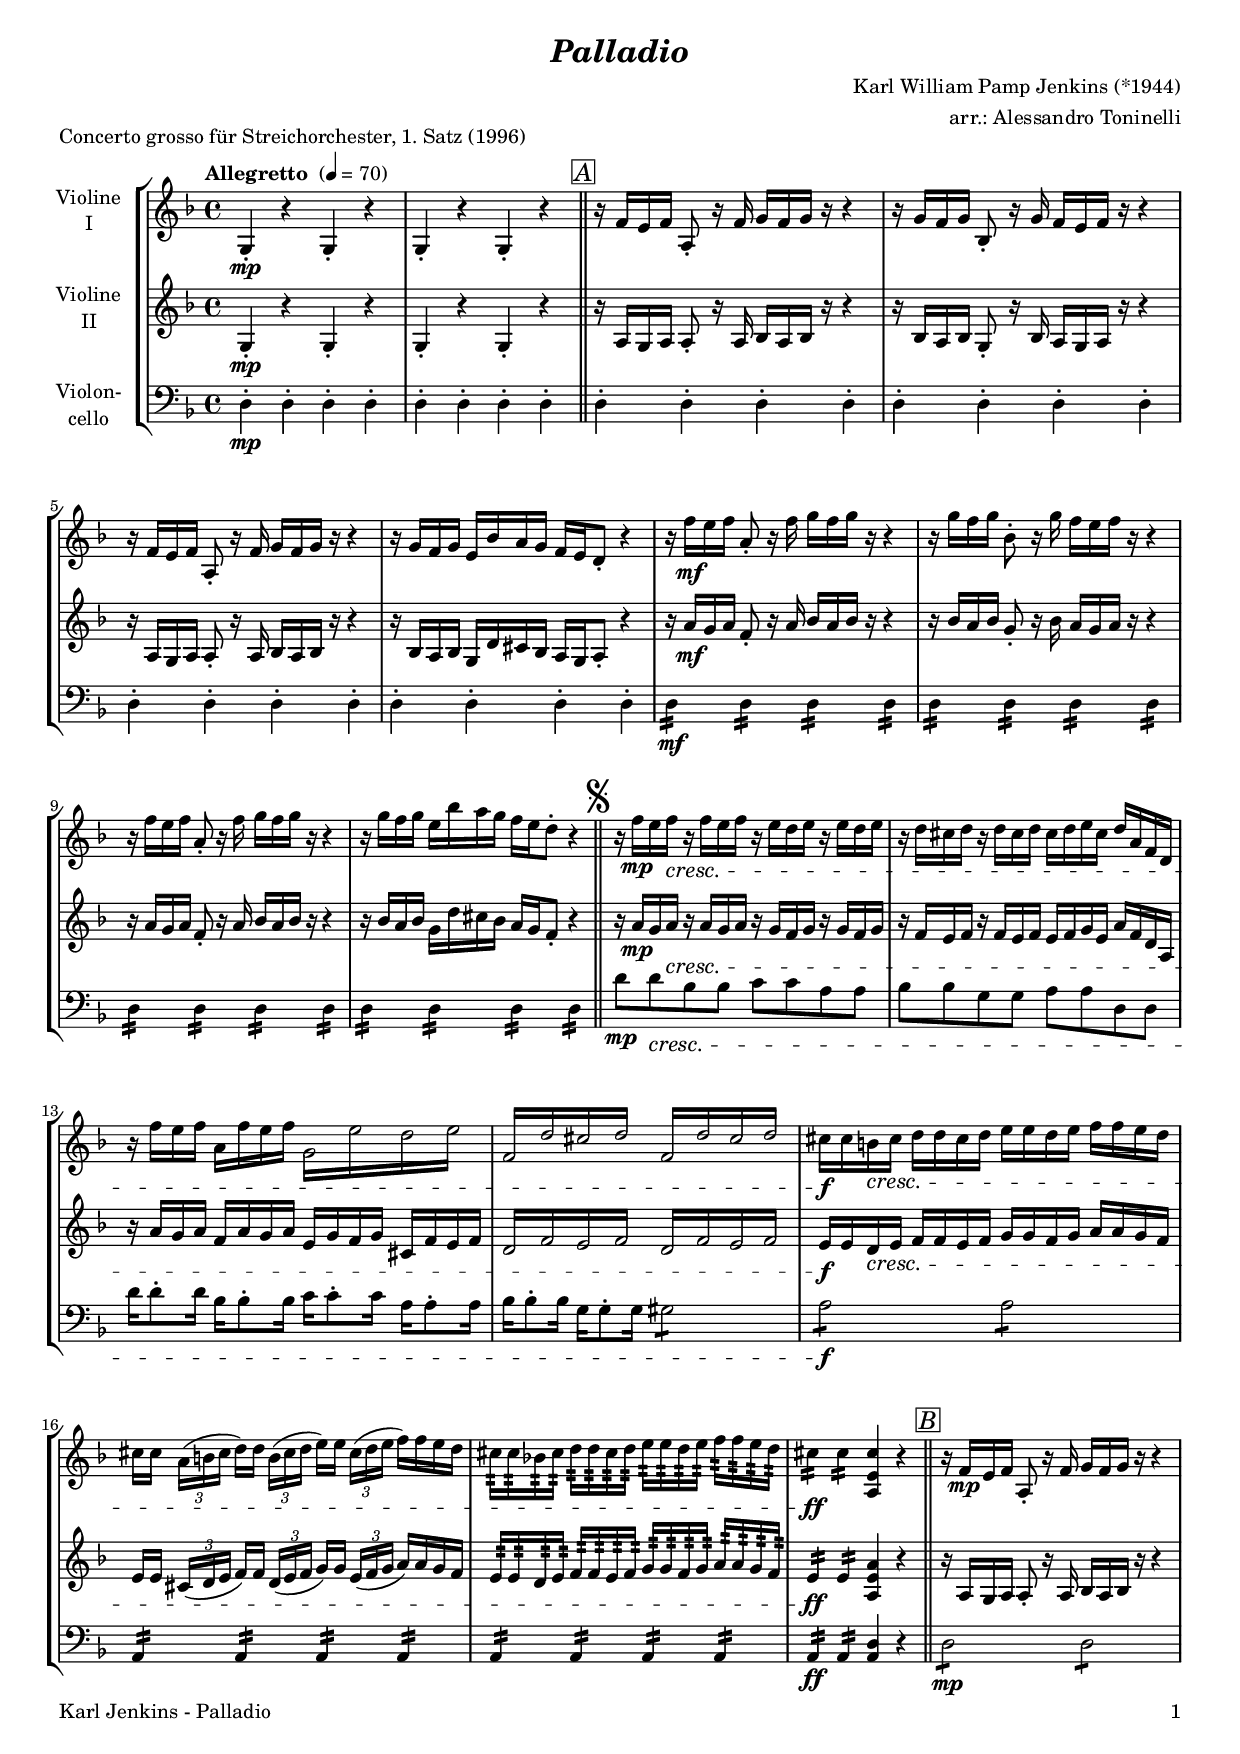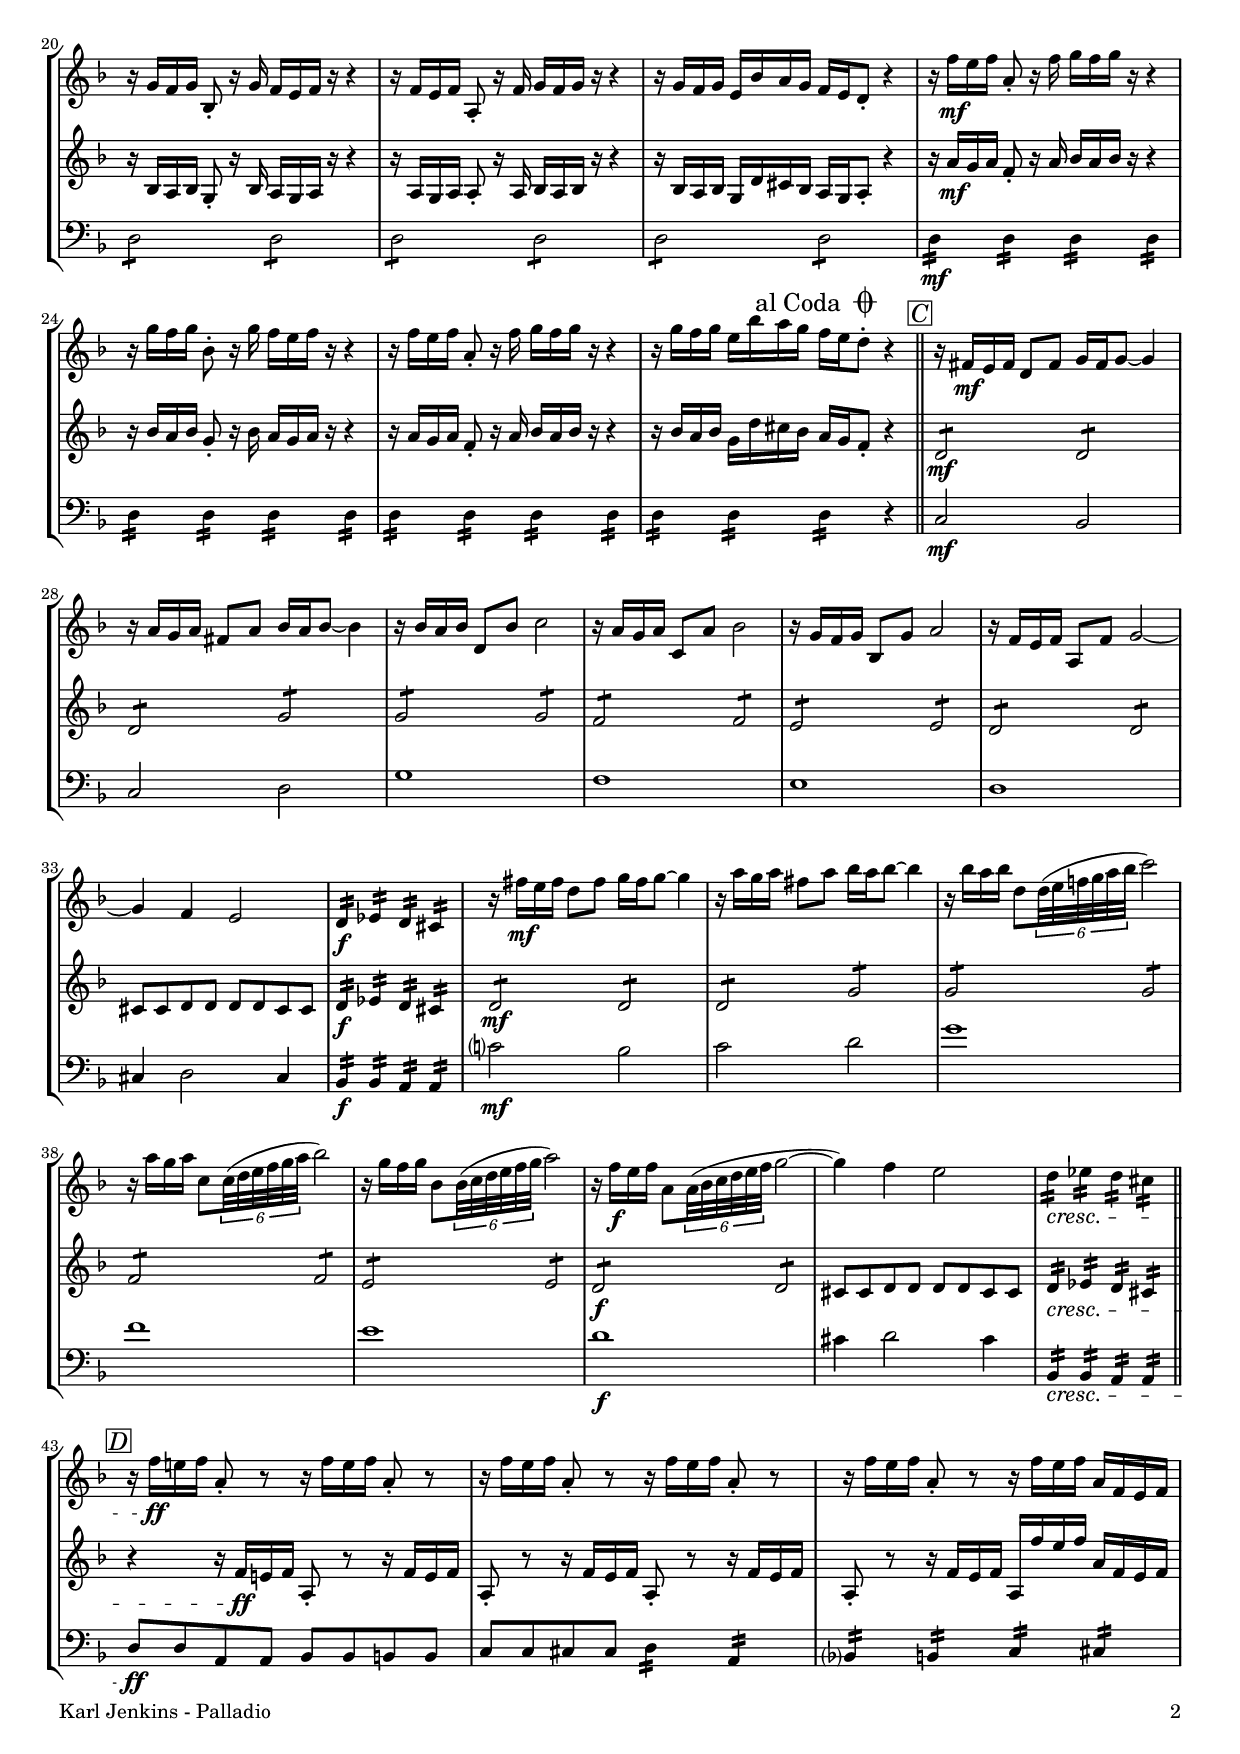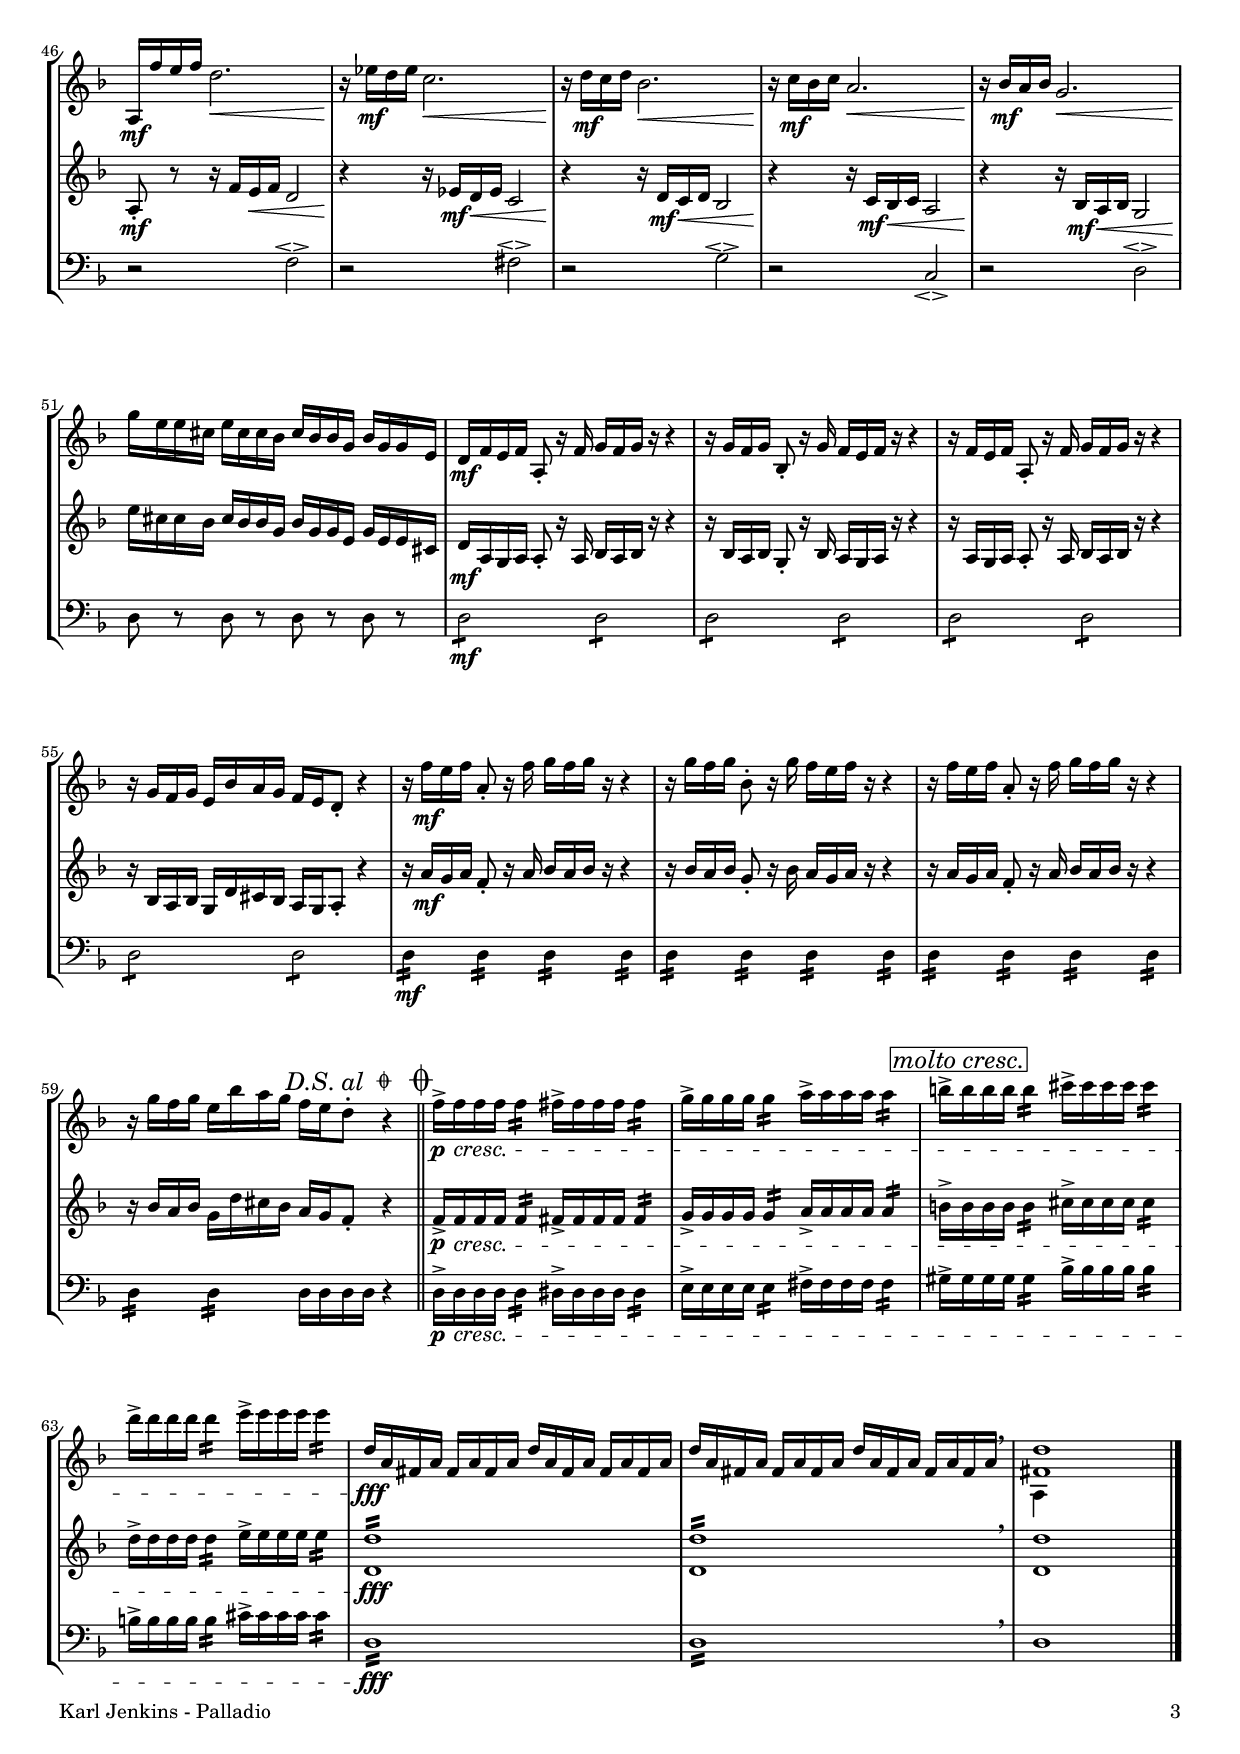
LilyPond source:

\version "2.20.2"
\include "deutsch.ly"

#(set-global-staff-size 17.25)

\header {
  title     = \markup \bold \italic "Palladio"
  composer  = "Karl William Pamp Jenkins (*1944)"
  arranger  = "arr.: Alessandro Toninelli"
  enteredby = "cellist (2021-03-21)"
  piece     = "Concerto grosso für Streichorchester, 1. Satz (1996)"
}


voiceconsts = {
  \key f \major
  \time 4/4
  \clef "treble"
%  \numericTimeSignature
  \compressEmptyMeasures
  % Set default beaming for all staves
%  \set Timing.beamExceptions = #'()
%  \set Timing.baseMoment     = #(ly:make-moment 1 4)
%  \set Timing.beatStructure  = #'(1 1 1)
  \tempo "Allegretto " 4=70
}

micl = "clarinet"
mifl = "flute"
miob = "oboe"
mifh = "french horn"
misx = "tenor sax"
mist = "string ensemble 1"
mivl = "violin"
miba = "cello"

boxa = { \bar "||" \mark \markup \box \italic "A" }
boxb = { \bar "||" \mark \markup \box \italic "B" }
boxc = { \bar "||" \mark \markup \box \italic "C" }
boxd = { \bar "||" \mark \markup \box \italic "D" }

dsac = \mark \markup {
  \italic "D.S. al "
  \tiny \raise #1
  \musicglyph #"scripts.coda"
}
gcod = \mark \markup \musicglyph "scripts.coda"
gseg = \mark \markup \musicglyph "scripts.segno"
mocr = \mark \markup \box \italic "molto cresc."
toco = \mark \markup { \lower #1 "al Coda " { \musicglyph #"scripts.coda"} }

va = \relative c' {
  \voiceconsts

  g4-.\mp r g-. r
  g-. r g-. r \boxa
  r16 f' e f a,8-. r16 f' g f g r r4

  r16 g f g b,8-. r16 g' f e f r r4
  r16 f e f a,8-. r16 f' g f g r r4

  r16 g f g e b' a g f e d8-. r4
  r16 f'\mf e f a,8-. r16 f' g f g r r4

  r16 g f g b,8-. r16 g' f e f r r4
  r16 f e f a,8-. r16 f' g f g r r4

  r16 g f g e b' a g f e d8-. r4 \bar "||" \gseg
  r16 f\mp e f\cresc r f e f r e d e r e d e

  r d cis d r d cis d cis d e cis d a f d
  r f' e f a, f' e f \repeat tremolo 2 { g, e' d e }

  \repeat tremolo 2 { f, d' cis d } \repeat tremolo 2 { f, d' cis d }
  cis\f cis h\cresc cis d d cis d e e d e f f e d

  cis cis \tuplet 3/2 8 { a([ h cis] } d) d \tuplet 3/2 8 { h([ cis d] } e) e \tuplet 3/2 8 { cis([ d e] } f) f e d

  \repeat tremolo 4 cis64 \repeat tremolo 4 cis \repeat tremolo 4 b! \repeat tremolo 4 cis \repeat tremolo 4 d \repeat tremolo 4 d \repeat tremolo 4 cis \repeat tremolo 4 d \repeat tremolo 4 e \repeat tremolo 4 e \repeat tremolo 4 d \repeat tremolo 4 e \repeat tremolo 4 f \repeat tremolo 4 f \repeat tremolo 4 e \repeat tremolo 4 d
  \repeat tremolo 4 cis16\ff \repeat tremolo 4 cis <a, e' cis'>4 r \boxb

  r16 f'\mp e f a,8-. r16 f' g f g r r4
  r16 g f g b,8-. r16 g' f e f r r4

  r16 f e f a,8-. r16 f' g f g r r4
  r16 g f g e b' a g f e d8-. r4

  r16 f'\mf e f a,8-. r16 f' g f g r r4
  r16 g f g b,8-. r16 g' f e f r r4

  r16 f e f a,8-. r16 f' g f g r r4
  r16 g f g e b' a g \toco f e d8-. r4 \boxc
  r16 fis,\mf e fis d8 fis g16 fis g8~ g4

  r16 a g a fis8 a b16 a b8~ b4
  r16 b a b d,8 b' c2
  r16 a g a c,8 a' b2

  r16 g f g b,8 g' a2
  r16 f e f a,8 f' g2~
  g4 f e2

  \repeat tremolo 4 d16\f \repeat tremolo 4 es \repeat tremolo 4 d \repeat tremolo 4 cis
  r fis'\mf e fis d8 fis g16 fis g8~ g4

  r16 a g a fis8 a b16 a b8~ b4
  r16 b a b d,8 \tuplet 6/4 8 { d32( e f! g a b } c2)

  r16 a g a c,8 \tuplet 6/4 8 { c32( d e f g a } b2)
  r16 g f g b,8 \tuplet 6/4 8 { b32( c d e f g } a2)
  
  r16 f\f e f a,8 \tuplet 6/4 8 { a32( b c d e f } g2~
  g4) f e2

  \repeat tremolo 4 d16\cresc \repeat tremolo 4 es \repeat tremolo 4 d \repeat tremolo 4 cis \boxd
  r f\ff e! f a,8-. r r16 f' e f a,8-. r

  r16 f' e f a,8-. r r16 f' e f a,8-. r
  r16 f' e f a,8-. r r16 f' e f a, f e f

  a,\mf f'' e f d2.\<
  r16\! es\mf d es c2.\<
  r16\! d\mf c d b2.\<

  r16\! c\mf b c a2.\<
  r16\! b\mf a b g2.\<
  g'16\! e e cis e cis cis b cis b b g b g g e

  d\mf f e f a,8-. r16 f' g f g r r4
  r16 g f g b,8-. r16 g' f e f r r4

  r16 f e f a,8-. r16 f' g f g r r4
  r16 g f g e b' a g f e d8-. r4

  r16 f'\mf e f a,8-. r16 f' g f g r r4
  r16 g f g b,8-. r16 g' f e f r r4

  r16 f e f a,8-. r16 f' g f g r r4
  r16 g f g e b' a g f e \dsac d8-. r4 \bar "||" \gcod

  f16->\p f\cresc f f \repeat tremolo 4 f fis-> fis fis fis \repeat tremolo 4 fis
  g-> g g g \repeat tremolo 4 g a-> a a a \repeat tremolo 4 a

  h-> \mocr h h h \repeat tremolo 4 h cis-> cis cis cis \repeat tremolo 4 cis

  d-> d d d \repeat tremolo 4 d e-> e e e \repeat tremolo 4 e
  d,\fff a fis a fis a fis a d a fis a fis a fis a

  d a fis a fis a fis a d a fis a fis a fis a \breathe
  << <fis d'>1 \\ { a,4 s2. } >> \bar "|."
%  <a, fis' d'>1\arpeggio \bar "|."
}

vb = \relative c' {
  \voiceconsts

  g4-.\mp r g-. r
  g-. r g-. r \boxa
  r16 a g a a8-. r16 a b a b r r4

  r16 b a b g8-. r16 b a g a r r4
  r16 a g a a8-. r16 a b a b r r4

  r16 b a b g d' cis b a g a8-. r4
  r16 a'\mf g a f8-. r16 a b a b r r4

  r16 b a b g8-. r16 b a g a r r4
  r16 a g a f8-. r16 a b a b r r4

  r16 b a b g d' cis b a g f8-. r4 \bar "||" \gseg
  r16 a\mp g a\cresc r a g a r g f g r g f g

  r f e f r f e f e f g e a f d a
  r a' g a f a g a e g f g cis, f e f

  \repeat tremolo 2 { d f e f } \repeat tremolo 2 { d f e f }
  e\f e d\cresc e f f e f g g f g a a g f

  e e \tuplet 3/2 8 { cis([ d e] } f) f  \tuplet 3/2 8 { d([ e f] } g) g \tuplet 3/2 8 { e([ f g] } a) a g f

  \repeat tremolo 4 e64 \repeat tremolo 4 e \repeat tremolo 4 d \repeat tremolo 4 e \repeat tremolo 4 f \repeat tremolo 4 f \repeat tremolo 4 e \repeat tremolo 4 f \repeat tremolo 4 g \repeat tremolo 4 g \repeat tremolo 4 f \repeat tremolo 4 g \repeat tremolo 4 a \repeat tremolo 4 a \repeat tremolo 4 g \repeat tremolo 4 f
  \repeat tremolo 4 e16\ff \repeat tremolo 4 e <a, e' a>4 r \boxb

  r16 a g a a8-. r16 a b a b r r4
  r16 b a b g8-. r16 b a g a r r4

  r16 a g a a8-. r16 a b a b r r4
  r16 b a b g d' cis b a g a8-. r4

  r16 a'\mf g a f8-. r16 a b a b r r4
  r16 b a b g8-. r16 b a g a r r4

  r16 a g a f8-. r16 a b a b r r4
  r16 b a b g d' cis b \toco a g f8-. r4 \boxc
  \repeat tremolo 4 d8\mf \repeat tremolo 4 d

  \repeat tremolo 4 d \repeat tremolo 4 g
  \repeat tremolo 4 g \repeat tremolo 4 g
  \repeat tremolo 4 f \repeat tremolo 4 f

  \repeat tremolo 4 e \repeat tremolo 4 e
  \repeat tremolo 4 d \repeat tremolo 4 d
  cis cis d d d d cis cis

  \repeat tremolo 4 d16\f \repeat tremolo 4 es \repeat tremolo 4 d \repeat tremolo 4 cis
  \repeat tremolo 4 d8\mf \repeat tremolo 4 d

  \repeat tremolo 4 d \repeat tremolo 4 g
  \repeat tremolo 4 g \repeat tremolo 4 g

  \repeat tremolo 4 f \repeat tremolo 4 f
  \repeat tremolo 4 e \repeat tremolo 4 e

  \repeat tremolo 4 d\f \repeat tremolo 4 d
  cis cis d d d d cis cis

  \repeat tremolo 4 d16\cresc \repeat tremolo 4 es \repeat tremolo 4 d \repeat tremolo 4 cis \boxd
  r4 r16 f\ff e! f a,8-. r r16 f' e f

  a,8-. r r16 f' e f a,8-. r r16 f' e f
  a,8-. r r16 f' e f a, f'' e f a, f e f

  a,8-.\mf r r16 f' e\< f d2
  r4\! r16 es\mf d\< es c2
  r4\! r16 d\mf c\< d b2

  r4\! r16 c\mf b\< c a2
  r4\! r16 b\mf a\< b g2
  e''16\! cis cis b cis b b g b g g e g e e cis

  d\mf a g a a8-. r16 a b a b r r4
  r16 b a b g8-. r16 b a g a r r4

  r16 a g a a8-. r16 a b a b r r4
  r16 b a b g d' cis b a g a8-. r4

  r16 a'\mf g a f8-. r16 a b a b r r4
  r16 b a b g8-. r16 b a g a r r4

  r16 a g a f8-. r16 a b a b r r4

  r16 b a b g d' cis b a g \dsac f8-. r4 \bar "||" \gcod

  f16->\p f\cresc f f \repeat tremolo 4 f fis-> fis fis fis \repeat tremolo 4 fis
  g-> g g g \repeat tremolo 4 g a-> a a a \repeat tremolo 4 a

  h-> \mocr h h h \repeat tremolo 4 h cis-> cis cis cis \repeat tremolo 4 cis

  d-> d d d \repeat tremolo 4 d e-> e e e \repeat tremolo 4 e
  \repeat tremolo 16 <d, d'>\fff

  \repeat tremolo 16 <d d'> \breathe
  <d d'>1 \bar "|."
}

vc = \relative c {
  \voiceconsts
  \clef "bass"

  d4-.\mp d-. d-. d-.
  d-. d-. d-. d-.
  d-. d-. d-. d-.

  d-. d-. d-. d-.
  d-. d-. d-. d-.

  d-. d-. d-. d-.
  \repeat tremolo 4 d16\mf \repeat tremolo 4 d \repeat tremolo 4 d \repeat tremolo 4 d

  \repeat tremolo 4 d \repeat tremolo 4 d \repeat tremolo 4 d \repeat tremolo 4 d
  \repeat tremolo 4 d \repeat tremolo 4 d \repeat tremolo 4 d \repeat tremolo 4 d

  \repeat tremolo 4 d \repeat tremolo 4 d \repeat tremolo 4 d \repeat tremolo 4 d \bar "||" \gseg
  d'8\mp d\cresc b b c c a a

  b b g g a a d, d
  d'16 d8-. d16 b b8-. b16 c c8-. c16 a a8-. a16

  b b8-. b16 g g8-. g16 \repeat tremolo 4 gis8
  \repeat tremolo 4 a\f \repeat tremolo 4 a

  \repeat tremolo 4 a,16 \repeat tremolo 4 a \repeat tremolo 4 a \repeat tremolo 4 a
  \repeat tremolo 4 a \repeat tremolo 4 a \repeat tremolo 4 a \repeat tremolo 4 a
  \repeat tremolo 4 a\ff \repeat tremolo 4 a <a d>4 r \boxb

  \repeat tremolo 4 d8\mp \repeat tremolo 4 d
  \repeat tremolo 4 d \repeat tremolo 4 d

  \repeat tremolo 4 d \repeat tremolo 4 d
  \repeat tremolo 4 d \repeat tremolo 4 d
  
  \repeat tremolo 4 d16\mf \repeat tremolo 4 d \repeat tremolo 4 d \repeat tremolo 4 d
  \repeat tremolo 4 d \repeat tremolo 4 d \repeat tremolo 4 d \repeat tremolo 4 d
  
  \repeat tremolo 4 d \repeat tremolo 4 d \repeat tremolo 4 d \repeat tremolo 4 d
  \repeat tremolo 4 d \repeat tremolo 4 d \toco \repeat tremolo 4 d r4 \boxc
  c2\mf b

  c d
  g1
  f

  e
  d
  cis4 d2 cis4

  \repeat tremolo 4 b16\f \repeat tremolo 4 b \repeat tremolo 4 a \repeat tremolo 4 a
  c'?2\mf b

  c d
  g1

  f
  e

  d\f
  cis4 d2 cis4

  \repeat tremolo 4 b,16\cresc \repeat tremolo 4 b \repeat tremolo 4 a \repeat tremolo 4 a \boxd
  d8\ff d a a b b h h

  c c cis cis \repeat tremolo 4 d16 \repeat tremolo 4 a
  \repeat tremolo 4 b? \repeat tremolo 4 h \repeat tremolo 4 c \repeat tremolo 4 cis

  r2 f\espressivo
  r fis\espressivo
  r g\espressivo

  r c,\espressivo
  r d\espressivo
  d8 r d r d r d r

  \repeat tremolo 4 d\mf \repeat tremolo 4 d
  \repeat tremolo 4 d \repeat tremolo 4 d

  \repeat tremolo 4 d \repeat tremolo 4 d
  \repeat tremolo 4 d \repeat tremolo 4 d

  \repeat tremolo 4 d16\mf \repeat tremolo 4 d \repeat tremolo 4 d \repeat tremolo 4 d
  \repeat tremolo 4 d \repeat tremolo 4 d \repeat tremolo 4 d \repeat tremolo 4 d

  \repeat tremolo 4 d \repeat tremolo 4 d \repeat tremolo 4 d \repeat tremolo 4 d
  \repeat tremolo 4 d \repeat tremolo 4 d d d \dsac d d r4 \bar "||" \gcod

  d16->\p d\cresc d d \repeat tremolo 4 d dis-> dis dis dis \repeat tremolo 4 dis
  e-> e e e \repeat tremolo 4 e fis-> fis fis fis \repeat tremolo 4 fis

  gis-> gis gis gis \repeat tremolo 4 gis b-> b b b \repeat tremolo 4 b

  h-> h h h \repeat tremolo 4 h cis-> cis cis cis \repeat tremolo 4 cis
  \repeat tremolo 16 d,\fff

  \repeat tremolo 16 d \breathe
  d1 \bar "|."
}


music = \new StaffGroup <<
      \new Staff {
	\set Staff.midiInstrument = \mivl
	\set Staff.instrumentName = \markup \center-column { "Violine" "I" }
	\transpose f f { \va }
      }

      \new Staff {
	\set Staff.midiInstrument = \mivl
	\set Staff.instrumentName = \markup \center-column { "Violine" "II" }
	\transpose f f { \vb }
      }

      \new Staff {
	\set Staff.midiInstrument = \miba
	\set Staff.instrumentName = \markup \center-column { "Violon-" "cello" }
	\transpose f f { \vc }
      }
>>

\book {
   \paper {
    print-page-number = ##t
    print-first-page-number = ##t
    ragged-last-bottom = ##f
    oddHeaderMarkup = \markup \null
    evenHeaderMarkup = \markup \null
    oddFooterMarkup = \markup {
      \fill-line {
        \on-the-fly #print-page-number-check-first
        "Karl Jenkins - Palladio" \fromproperty #'page:page-number-string
      }
    }
    evenFooterMarkup = \oddFooterMarkup
  } \score {
    \music
    \layout {}
  }

  \score {
    \unfoldRepeats \music

    \midi {
      \context {
        \Score
      }
    }
  }
}